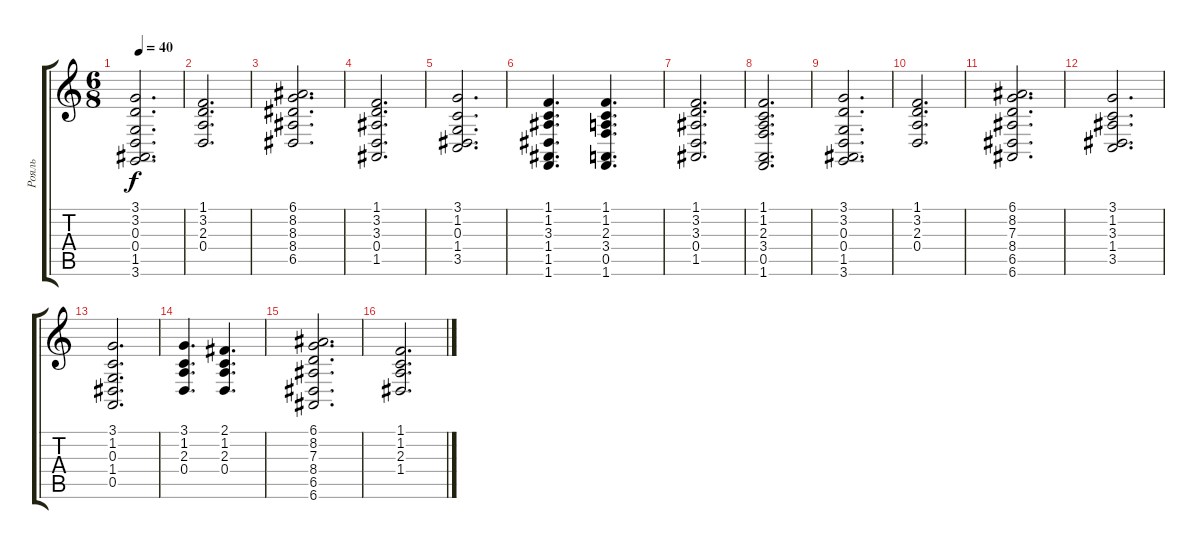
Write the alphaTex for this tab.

\track ("Рояль" "Рояль") {instrument acousticgrandpiano}
\staff {score tabs}
\tuning (E4 B3 G3 D3 A2 E2) {hide}
\ts (6 8)
\tempo 40
\clef g2
\ks c
(3.1 3.2 0.3 0.4 1.5 3.6).2{d dy f} |
(1.1 3.2 2.3 0.4).2{d} |
(6.1 8.2 8.3 8.4 6.5).2{d} |
(1.1 3.2 3.3 0.4 1.5).2{d} |
(3.1 1.2 0.3 1.4 3.5).2{d} |
(1.1 1.2 3.3 1.4 1.5 1.6).4{d} (1.1 1.2 2.3 3.4 0.5 1.6).4{d} |
(1.1 3.2 3.3 0.4 1.5).2{d} |
(1.1 1.2 2.3 3.4 0.5 1.6).2{d} |
(3.1 3.2 0.3 0.4 1.5 3.6).2{d} |
(1.1 3.2 2.3 0.4).2{d} |
(6.1 8.2 7.3 8.4 6.5 6.6).2{d} |
(3.1 1.2 3.3 1.4 3.5).2{d} |
(3.1 1.2 0.3 1.4 0.5).2{d} |
(3.1 1.2 2.3 0.4).4{d} (2.1 1.2 2.3 0.4).4{d} |
(6.1 8.2 7.3 8.4 6.5 6.6).2{d} |
(1.1 1.2 2.3 1.4).2{d}
